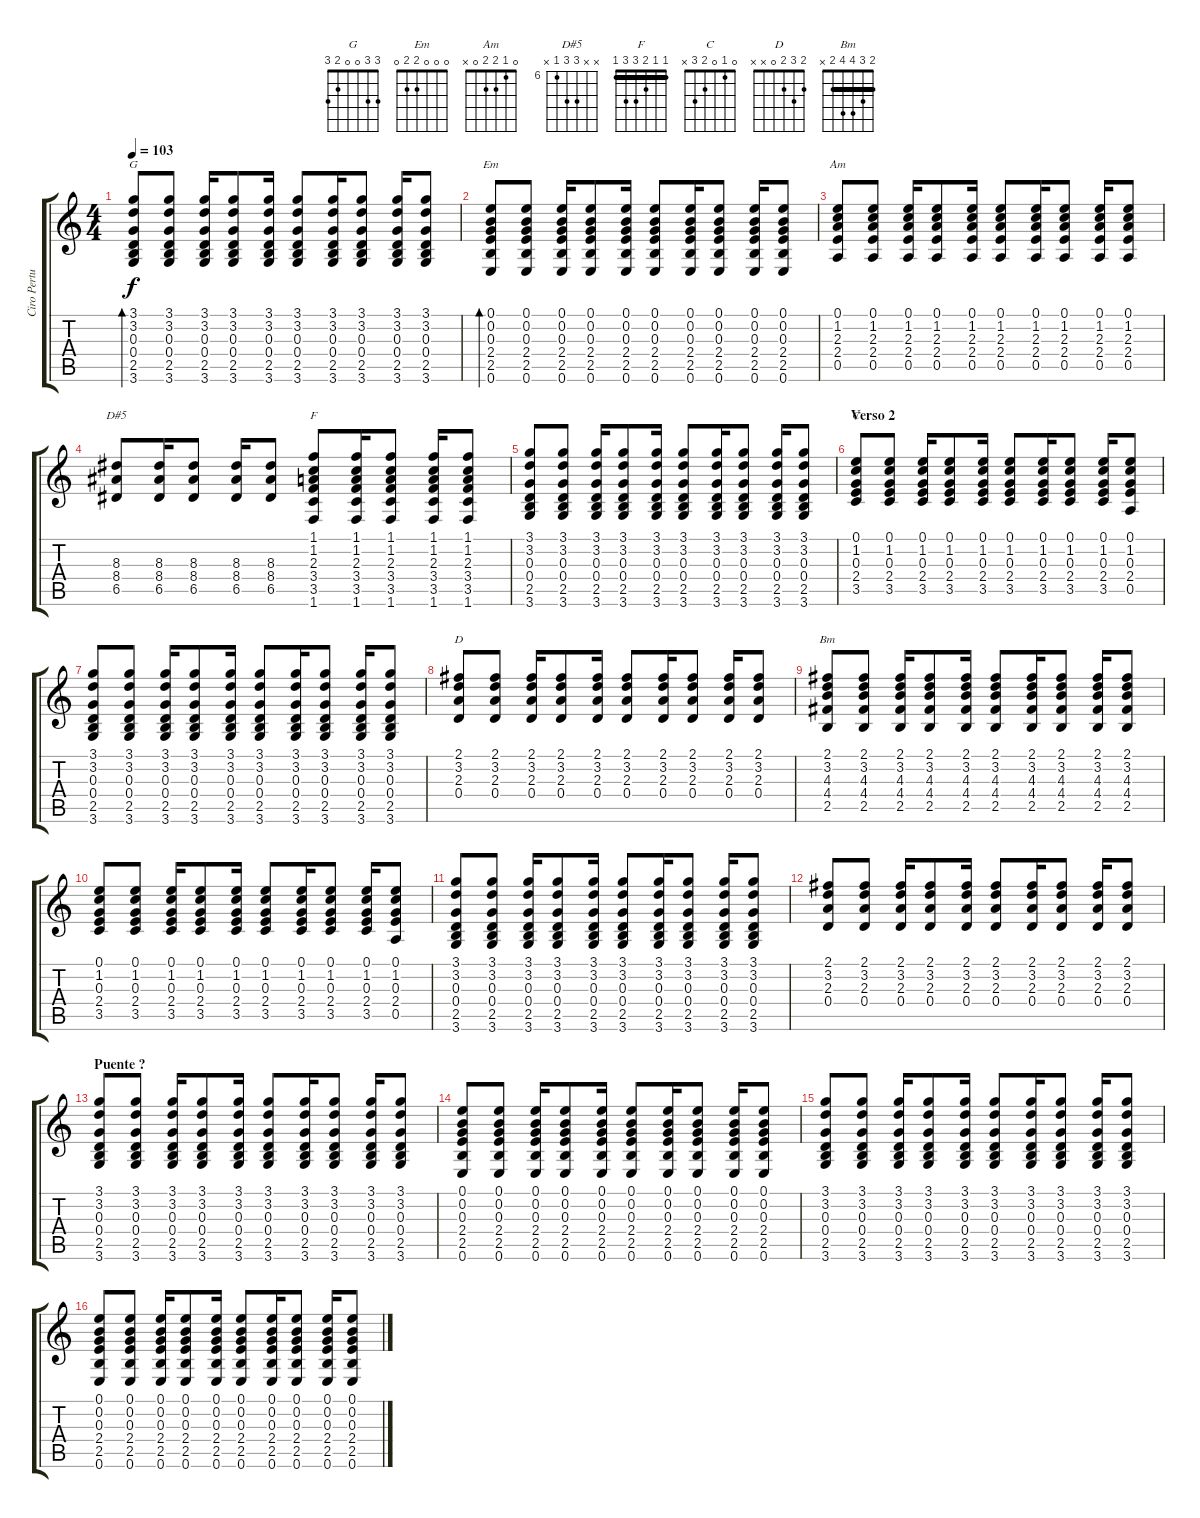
\track ("Ciro Pertusi (Guitarra)" "Ciro Pertu") {instrument distortionguitar}
\staff {score tabs}
\tuning (E4 B3 G3 D3 A2 E2) {hide}
\chord ("G" 3 3 0 0 2 3)
\chord ("Em" 0 0 0 2 2 0)
\chord ("Am" 0 1 2 2 0 x)
\chord ("D#5" x x 8 8 6 x) {firstfret 6}
\chord ("F" 1 1 2 3 3 1) {barre 1}
\chord ("C" 0 1 0 2 3 x)
\chord ("D" 2 3 2 0 x x)
\chord ("Bm" 2 3 4 4 2 x) {barre 2}
\ts (4 4)
\tempo 103
\clef g2
\ks c
(3.1 3.2 0.3 0.4 2.5 3.6).8{bd 120 ch "G" dy f} (3.1 3.2 0.3 0.4 2.5 3.6).8 (3.1 3.2 0.3 0.4 2.5 3.6).16 (3.1 3.2 0.3 0.4 2.5 3.6).8 (3.1 3.2 0.3 0.4 2.5 3.6).16 (3.1 3.2 0.3 0.4 2.5 3.6).8 (3.1 3.2 0.3 0.4 2.5 3.6).16 (3.1 3.2 0.3 0.4 2.5 3.6).8 (3.1 3.2 0.3 0.4 2.5 3.6).16 (3.1 3.2 0.3 0.4 2.5 3.6).8 |
(0.1 0.2 0.3 2.4 2.5 0.6).8{bd 120 ch "Em"} (0.1 0.2 0.3 2.4 2.5 0.6).8 (0.1 0.2 0.3 2.4 2.5 0.6).16 (0.1 0.2 0.3 2.4 2.5 0.6).8 (0.1 0.2 0.3 2.4 2.5 0.6).16 (0.1 0.2 0.3 2.4 2.5 0.6).8 (0.1 0.2 0.3 2.4 2.5 0.6).16 (0.1 0.2 0.3 2.4 2.5 0.6).8 (0.1 0.2 0.3 2.4 2.5 0.6).16 (0.1 0.2 0.3 2.4 2.5 0.6).8 |
(0.1 1.2 2.3 2.4 0.5).8{ch "Am"} (0.1 1.2 2.3 2.4 0.5).8 (0.1 1.2 2.3 2.4 0.5).16 (0.1 1.2 2.3 2.4 0.5).8 (0.1 1.2 2.3 2.4 0.5).16 (0.1 1.2 2.3 2.4 0.5).8 (0.1 1.2 2.3 2.4 0.5).16 (0.1 1.2 2.3 2.4 0.5).8 (0.1 1.2 2.3 2.4 0.5).16 (0.1 1.2 2.3 2.4 0.5).8 |
(8.3 8.4 6.5).8{ch "D#5"} (8.3 8.4 6.5).16 (8.3 8.4 6.5).8 (8.3 8.4 6.5).16 (8.3 8.4 6.5).8 (1.1 1.2 2.3 3.4 3.5 1.6).8{ch "F"} (1.1 1.2 2.3 3.4 3.5 1.6).16 (1.1 1.2 2.3 3.4 3.5 1.6).8 (1.1 1.2 2.3 3.4 3.5 1.6).16 (1.1 1.2 2.3 3.4 3.5 1.6).8 |
(3.1 3.2 0.3 0.4 2.5 3.6).8 (3.1 3.2 0.3 0.4 2.5 3.6).8 (3.1 3.2 0.3 0.4 2.5 3.6).16 (3.1 3.2 0.3 0.4 2.5 3.6).8 (3.1 3.2 0.3 0.4 2.5 3.6).16 (3.1 3.2 0.3 0.4 2.5 3.6).8 (3.1 3.2 0.3 0.4 2.5 3.6).16 (3.1 3.2 0.3 0.4 2.5 3.6).8 (3.1 3.2 0.3 0.4 2.5 3.6).16 (3.1 3.2 0.3 0.4 2.5 3.6).8 |
\section ("" "Verso 2")
(0.1 1.2 0.3 2.4 3.5).8{ch "C"} (0.1 1.2 0.3 2.4 3.5).8 (0.1 1.2 0.3 2.4 3.5).16 (0.1 1.2 0.3 2.4 3.5).8 (0.1 1.2 0.3 2.4 3.5).16 (0.1 1.2 0.3 2.4 3.5).8 (0.1 1.2 0.3 2.4 3.5).16 (0.1 1.2 0.3 2.4 3.5).8 (0.1 1.2 0.3 2.4 3.5).16 (0.1 1.2 0.3 2.4 0.5).8 |
(3.1 3.2 0.3 0.4 2.5 3.6).8 (3.1 3.2 0.3 0.4 2.5 3.6).8 (3.1 3.2 0.3 0.4 2.5 3.6).16 (3.1 3.2 0.3 0.4 2.5 3.6).8 (3.1 3.2 0.3 0.4 2.5 3.6).16 (3.1 3.2 0.3 0.4 2.5 3.6).8 (3.1 3.2 0.3 0.4 2.5 3.6).16 (3.1 3.2 0.3 0.4 2.5 3.6).8 (3.1 3.2 0.3 0.4 2.5 3.6).16 (3.1 3.2 0.3 0.4 2.5 3.6).8 |
(2.1 3.2 2.3 0.4).8{ch "D"} (2.1 3.2 2.3 0.4).8 (2.1 3.2 2.3 0.4).16 (2.1 3.2 2.3 0.4).8 (2.1 3.2 2.3 0.4).16 (2.1 3.2 2.3 0.4).8 (2.1 3.2 2.3 0.4).16 (2.1 3.2 2.3 0.4).8 (2.1 3.2 2.3 0.4).16 (2.1 3.2 2.3 0.4).8 |
(2.1 3.2 4.3 4.4 2.5).8{ch "Bm"} (2.1 3.2 4.3 4.4 2.5).8 (2.1 3.2 4.3 4.4 2.5).16 (2.1 3.2 4.3 4.4 2.5).8 (2.1 3.2 4.3 4.4 2.5).16 (2.1 3.2 4.3 4.4 2.5).8 (2.1 3.2 4.3 4.4 2.5).16 (2.1 3.2 4.3 4.4 2.5).8 (2.1 3.2 4.3 4.4 2.5).16 (2.1 3.2 4.3 4.4 2.5).8 |
(0.1 1.2 0.3 2.4 3.5).8 (0.1 1.2 0.3 2.4 3.5).8 (0.1 1.2 0.3 2.4 3.5).16 (0.1 1.2 0.3 2.4 3.5).8 (0.1 1.2 0.3 2.4 3.5).16 (0.1 1.2 0.3 2.4 3.5).8 (0.1 1.2 0.3 2.4 3.5).16 (0.1 1.2 0.3 2.4 3.5).8 (0.1 1.2 0.3 2.4 3.5).16 (0.1 1.2 0.3 2.4 0.5).8 |
(3.1 3.2 0.3 0.4 2.5 3.6).8 (3.1 3.2 0.3 0.4 2.5 3.6).8 (3.1 3.2 0.3 0.4 2.5 3.6).16 (3.1 3.2 0.3 0.4 2.5 3.6).8 (3.1 3.2 0.3 0.4 2.5 3.6).16 (3.1 3.2 0.3 0.4 2.5 3.6).8 (3.1 3.2 0.3 0.4 2.5 3.6).16 (3.1 3.2 0.3 0.4 2.5 3.6).8 (3.1 3.2 0.3 0.4 2.5 3.6).16 (3.1 3.2 0.3 0.4 2.5 3.6).8 |
(2.1 3.2 2.3 0.4).8 (2.1 3.2 2.3 0.4).8 (2.1 3.2 2.3 0.4).16 (2.1 3.2 2.3 0.4).8 (2.1 3.2 2.3 0.4).16 (2.1 3.2 2.3 0.4).8 (2.1 3.2 2.3 0.4).16 (2.1 3.2 2.3 0.4).8 (2.1 3.2 2.3 0.4).16 (2.1 3.2 2.3 0.4).8 |
\section ("" "Puente ?")
(3.1 3.2 0.3 0.4 2.5 3.6).8 (3.1 3.2 0.3 0.4 2.5 3.6).8 (3.1 3.2 0.3 0.4 2.5 3.6).16 (3.1 3.2 0.3 0.4 2.5 3.6).8 (3.1 3.2 0.3 0.4 2.5 3.6).16 (3.1 3.2 0.3 0.4 2.5 3.6).8 (3.1 3.2 0.3 0.4 2.5 3.6).16 (3.1 3.2 0.3 0.4 2.5 3.6).8 (3.1 3.2 0.3 0.4 2.5 3.6).16 (3.1 3.2 0.3 0.4 2.5 3.6).8 |
(0.1 0.2 0.3 2.4 2.5 0.6).8 (0.1 0.2 0.3 2.4 2.5 0.6).8 (0.1 0.2 0.3 2.4 2.5 0.6).16 (0.1 0.2 0.3 2.4 2.5 0.6).8 (0.1 0.2 0.3 2.4 2.5 0.6).16 (0.1 0.2 0.3 2.4 2.5 0.6).8 (0.1 0.2 0.3 2.4 2.5 0.6).16 (0.1 0.2 0.3 2.4 2.5 0.6).8 (0.1 0.2 0.3 2.4 2.5 0.6).16 (0.1 0.2 0.3 2.4 2.5 0.6).8 |
(3.1 3.2 0.3 0.4 2.5 3.6).8 (3.1 3.2 0.3 0.4 2.5 3.6).8 (3.1 3.2 0.3 0.4 2.5 3.6).16 (3.1 3.2 0.3 0.4 2.5 3.6).8 (3.1 3.2 0.3 0.4 2.5 3.6).16 (3.1 3.2 0.3 0.4 2.5 3.6).8 (3.1 3.2 0.3 0.4 2.5 3.6).16 (3.1 3.2 0.3 0.4 2.5 3.6).8 (3.1 3.2 0.3 0.4 2.5 3.6).16 (3.1 3.2 0.3 0.4 2.5 3.6).8 |
(0.1 0.2 0.3 2.4 2.5 0.6).8 (0.1 0.2 0.3 2.4 2.5 0.6).8 (0.1 0.2 0.3 2.4 2.5 0.6).16 (0.1 0.2 0.3 2.4 2.5 0.6).8 (0.1 0.2 0.3 2.4 2.5 0.6).16 (0.1 0.2 0.3 2.4 2.5 0.6).8 (0.1 0.2 0.3 2.4 2.5 0.6).16 (0.1 0.2 0.3 2.4 2.5 0.6).8 (0.1 0.2 0.3 2.4 2.5 0.6).16 (0.1 0.2 0.3 2.4 2.5 0.6).8
